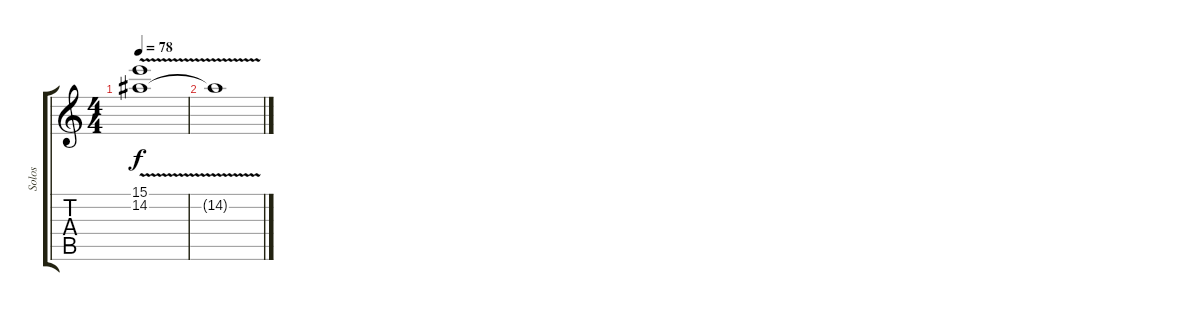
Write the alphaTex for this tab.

\track ("Solos" "Solos") {instrument distortionguitar}
\staff {score tabs}
\tuning (Db4 Ab3 E3 B2 Gb2 Db2) {hide}
\ts (4 4)
\tempo 78
\clef g2
\ks c
(15.1{t} 14.2{v}).1{dy f} |
14.2{t}.1
